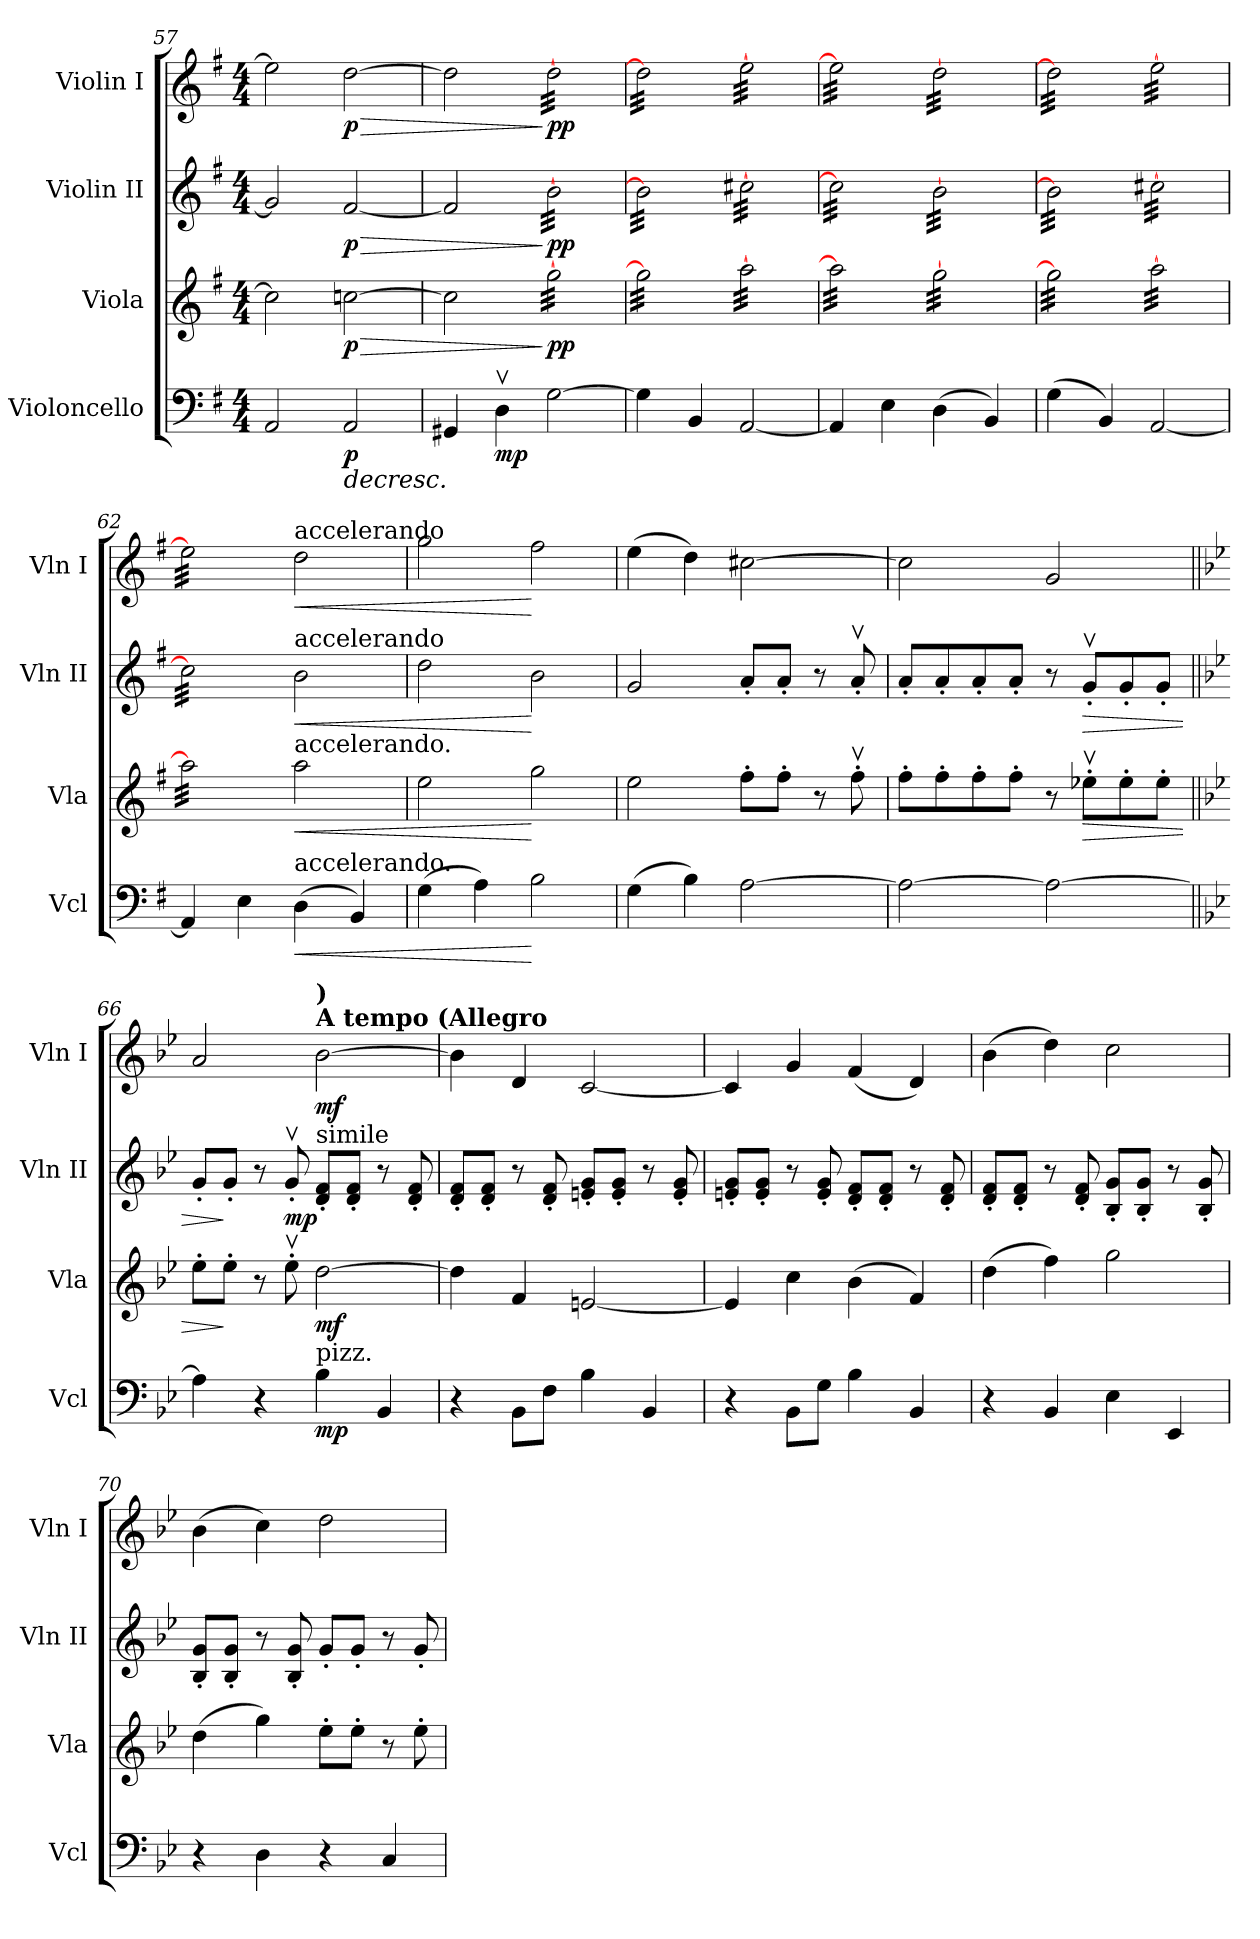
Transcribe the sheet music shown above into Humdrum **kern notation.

**kern	**dynam	**kern	**dynam	**kern	**dynam	**kern	**dynam
*part4	*part4	*part3	*part3	*part2	*part2	*part1	*part1
*staff4	*staff4	*staff3	*staff3	*staff2	*staff2	*staff1	*staff1
*I"Violoncello	*	*I"Viola	*	*I"Violin II	*	*I"Violin I	*
*I'Vcl	*	*I'Vla	*	*I'Vln II	*	*I'Vln I	*
*clefF4	*	*clefG2	*	*clefG2	*	*clefG2	*
*k[f#]	*	*k[f#]	*	*k[f#]	*	*k[f#]	*
*M4/4	*	*M4/4	*	*M4/4	*	*M4/4	*
=57	=57	=57	=57	=57	=57	=57	=57
2AA/	.	2cc#\]	.	2g/]	.	2ee-\]	.
!	!LO:HP:b	!	!LO:HP:b	!	!LO:HP:b	!	!LO:HP:b
!	!LO:DY:n=1:b	!	!LO:DY:n=1:b	!	!LO:DY:n=1:b	!	!LO:DY:n=1:b
2AA/	> p	[2ccn\	> p	[2f#/	> p	[2dd\	> p
=58	=58	=58	=58	=58	=58	=58	=58
4GG#i/	.	2cc\]	.	2f#/]	.	2dd\]	.
!	!LO:DY:b	!	!	!	!	!	!
4Dv\	mp	.	.	.	.	.	.
*	*	*	*	*	*	*MM100	*
!	!	!	!	!	!	!LO:TX:a:B:t=Adagio	!
!	!	!	!LO:DY:n=1:b	!	!LO:DY:n=1:b	!	!LO:DY:n=1:b
*	*	*tremolo	*	*	*	*	*
*	*	*	*	*tremolo	*	*	*
*	*	*	*	*	*	*tremolo	*
[2G\	]	[32gg\LLL	] pp	[32b\LLL	] pp	[32dd\LLL	] pp
.	.	32gg\	.	32b\	.	32dd\	.
.	.	32gg\	.	32b\	.	32dd\	.
.	.	32gg\	.	32b\	.	32dd\	.
.	.	32gg\	.	32b\	.	32dd\	.
.	.	32gg\	.	32b\	.	32dd\	.
.	.	32gg\	.	32b\	.	32dd\	.
.	.	32gg\	.	32b\	.	32dd\	.
.	.	32gg\	.	32b\	.	32dd\	.
.	.	32gg\	.	32b\	.	32dd\	.
.	.	32gg\	.	32b\	.	32dd\	.
.	.	32gg\	.	32b\	.	32dd\	.
.	.	32gg\	.	32b\	.	32dd\	.
.	.	32gg\	.	32b\	.	32dd\	.
.	.	32gg\	.	32b\	.	32dd\	.
.	.	32gg\JJJ	.	32b\JJJ	.	32dd\JJJ	.
!!LO:LB:g=z
=59	=59	=59	=59	=59	=59	=59	=59
4G\]	.	32gg\]LLL	.	32b\]LLL	.	32dd\]LLL	.
.	.	32gg\	.	32b\	.	32dd\	.
.	.	32gg\	.	32b\	.	32dd\	.
.	.	32gg\	.	32b\	.	32dd\	.
.	.	32gg\	.	32b\	.	32dd\	.
.	.	32gg\	.	32b\	.	32dd\	.
.	.	32gg\	.	32b\	.	32dd\	.
.	.	32gg\	.	32b\	.	32dd\	.
4BB/	.	32gg\	.	32b\	.	32dd\	.
.	.	32gg\	.	32b\	.	32dd\	.
.	.	32gg\	.	32b\	.	32dd\	.
.	.	32gg\	.	32b\	.	32dd\	.
.	.	32gg\	.	32b\	.	32dd\	.
.	.	32gg\	.	32b\	.	32dd\	.
.	.	32gg\	.	32b\	.	32dd\	.
.	.	32gg\JJJ	.	32b\JJJ	.	32dd\JJJ	.
[2AA/	.	[32aa\LLL	.	[32cc#X\LLL	.	[32ee\LLL	.
.	.	32aa\	.	32cc#X\	.	32ee\	.
.	.	32aa\	.	32cc#X\	.	32ee\	.
.	.	32aa\	.	32cc#X\	.	32ee\	.
.	.	32aa\	.	32cc#X\	.	32ee\	.
.	.	32aa\	.	32cc#X\	.	32ee\	.
.	.	32aa\	.	32cc#X\	.	32ee\	.
.	.	32aa\	.	32cc#X\	.	32ee\	.
.	.	32aa\	.	32cc#X\	.	32ee\	.
.	.	32aa\	.	32cc#X\	.	32ee\	.
.	.	32aa\	.	32cc#X\	.	32ee\	.
.	.	32aa\	.	32cc#X\	.	32ee\	.
.	.	32aa\	.	32cc#X\	.	32ee\	.
.	.	32aa\	.	32cc#X\	.	32ee\	.
.	.	32aa\	.	32cc#X\	.	32ee\	.
.	.	32aa\JJJ	.	32cc#X\JJJ	.	32ee\JJJ	.
=60	=60	=60	=60	=60	=60	=60	=60
4AA/]	.	32aa\]LLL	.	32cc#\]LLL	.	32ee\]LLL	.
.	.	32aa\	.	32cc#\	.	32ee\	.
.	.	32aa\	.	32cc#\	.	32ee\	.
.	.	32aa\	.	32cc#\	.	32ee\	.
.	.	32aa\	.	32cc#\	.	32ee\	.
.	.	32aa\	.	32cc#\	.	32ee\	.
.	.	32aa\	.	32cc#\	.	32ee\	.
.	.	32aa\	.	32cc#\	.	32ee\	.
4E\	.	32aa\	.	32cc#\	.	32ee\	.
.	.	32aa\	.	32cc#\	.	32ee\	.
.	.	32aa\	.	32cc#\	.	32ee\	.
.	.	32aa\	.	32cc#\	.	32ee\	.
.	.	32aa\	.	32cc#\	.	32ee\	.
.	.	32aa\	.	32cc#\	.	32ee\	.
.	.	32aa\	.	32cc#\	.	32ee\	.
.	.	32aa\JJJ	.	32cc#\JJJ	.	32ee\JJJ	.
(4D\	.	[32gg\LLL	.	[32b\LLL	.	[32dd\LLL	.
.	.	32gg\	.	32b\	.	32dd\	.
.	.	32gg\	.	32b\	.	32dd\	.
.	.	32gg\	.	32b\	.	32dd\	.
.	.	32gg\	.	32b\	.	32dd\	.
.	.	32gg\	.	32b\	.	32dd\	.
.	.	32gg\	.	32b\	.	32dd\	.
.	.	32gg\	.	32b\	.	32dd\	.
4BB/)	.	32gg\	.	32b\	.	32dd\	.
.	.	32gg\	.	32b\	.	32dd\	.
.	.	32gg\	.	32b\	.	32dd\	.
.	.	32gg\	.	32b\	.	32dd\	.
.	.	32gg\	.	32b\	.	32dd\	.
.	.	32gg\	.	32b\	.	32dd\	.
.	.	32gg\	.	32b\	.	32dd\	.
.	.	32gg\JJJ	.	32b\JJJ	.	32dd\JJJ	.
=61	=61	=61	=61	=61	=61	=61	=61
(4G\	.	32gg\]LLL	.	32b\]LLL	.	32dd\]LLL	.
.	.	32gg\	.	32b\	.	32dd\	.
.	.	32gg\	.	32b\	.	32dd\	.
.	.	32gg\	.	32b\	.	32dd\	.
.	.	32gg\	.	32b\	.	32dd\	.
.	.	32gg\	.	32b\	.	32dd\	.
.	.	32gg\	.	32b\	.	32dd\	.
.	.	32gg\	.	32b\	.	32dd\	.
4BB/)	.	32gg\	.	32b\	.	32dd\	.
.	.	32gg\	.	32b\	.	32dd\	.
.	.	32gg\	.	32b\	.	32dd\	.
.	.	32gg\	.	32b\	.	32dd\	.
.	.	32gg\	.	32b\	.	32dd\	.
.	.	32gg\	.	32b\	.	32dd\	.
.	.	32gg\	.	32b\	.	32dd\	.
.	.	32gg\JJJ	.	32b\JJJ	.	32dd\JJJ	.
[2AA/	.	[32aa\LLL	.	[32cc#X\LLL	.	[32ee\LLL	.
.	.	32aa\	.	32cc#X\	.	32ee\	.
.	.	32aa\	.	32cc#X\	.	32ee\	.
.	.	32aa\	.	32cc#X\	.	32ee\	.
.	.	32aa\	.	32cc#X\	.	32ee\	.
.	.	32aa\	.	32cc#X\	.	32ee\	.
.	.	32aa\	.	32cc#X\	.	32ee\	.
.	.	32aa\	.	32cc#X\	.	32ee\	.
.	.	32aa\	.	32cc#X\	.	32ee\	.
.	.	32aa\	.	32cc#X\	.	32ee\	.
.	.	32aa\	.	32cc#X\	.	32ee\	.
.	.	32aa\	.	32cc#X\	.	32ee\	.
.	.	32aa\	.	32cc#X\	.	32ee\	.
.	.	32aa\	.	32cc#X\	.	32ee\	.
.	.	32aa\	.	32cc#X\	.	32ee\	.
.	.	32aa\JJJ	.	32cc#X\JJJ	.	32ee\JJJ	.
=62	=62	=62	=62	=62	=62	=62	=62
4AA/]	.	32aa\]LLL	.	32cc#\]LLL	.	32ee\]LLL	.
.	.	32aa\	.	32cc#\	.	32ee\	.
.	.	32aa\	.	32cc#\	.	32ee\	.
.	.	32aa\	.	32cc#\	.	32ee\	.
.	.	32aa\	.	32cc#\	.	32ee\	.
.	.	32aa\	.	32cc#\	.	32ee\	.
.	.	32aa\	.	32cc#\	.	32ee\	.
.	.	32aa\	.	32cc#\	.	32ee\	.
4E\	.	32aa\	.	32cc#\	.	32ee\	.
.	.	32aa\	.	32cc#\	.	32ee\	.
.	.	32aa\	.	32cc#\	.	32ee\	.
.	.	32aa\	.	32cc#\	.	32ee\	.
.	.	32aa\	.	32cc#\	.	32ee\	.
.	.	32aa\	.	32cc#\	.	32ee\	.
.	.	32aa\	.	32cc#\	.	32ee\	.
.	.	32aa\JJJ	.	32cc#\JJJ	.	32ee\JJJ	.
*	*	*	*	*	*	*Xtremolo	*
*	*	*	*	*Xtremolo	*	*	*
*	*	*Xtremolo	*	*	*	*	*
!	!	!	!	!	!	!LO:TX:a:t=accelerando	!
!	!	!	!	!LO:TX:a:t=accelerando	!	!	!
!	!	!LO:TX:a:t=accelerando.	!	!	!	!	!
!LO:TX:a:t=accelerando.	!	!	!	!	!	!	!
!	!LO:HP:b	!	!LO:HP:b	!	!LO:HP:b	!	!LO:HP:b
(4D\	<	2aa\	<	2b\	<	2dd\	<
4BB/)	.	.	.	.	.	.	.
=63	=63	=63	=63	=63	=63	=63	=63
(4G\	.	2ee\	.	2dd\	.	2gg\	.
4A\)	.	.	.	.	.	.	.
2B\	[	2gg\	[	2b\	[	2ff#\	[
=64	=64	=64	=64	=64	=64	=64	=64
(4G\	.	2ee\	.	2g/	.	(4ee\	.
4B\)	.	.	.	.	.	4dd\)	.
[2A\	.	8ff#'\L	.	8a'/L	.	[2cc#X\	.
.	.	8ff#'\J	.	8a'/J	.	.	.
.	.	8r	.	8r	.	.	.
.	.	8ff#v'\	.	8av'/	.	.	.
=65	=65	=65	=65	=65	=65	=65	=65
2A\_	.	8ff#'\L	.	8a'/L	.	2cc#\]	.
.	.	8ff#'\	.	8a'/	.	.	.
.	.	8ff#'\	.	8a'/	.	.	.
.	.	8ff#'\J	.	8a'/J	.	.	.
2A\_	.	8r	.	8r	.	2g/	.
!	!	!	!LO:HP:b	!	!LO:HP:b	!	!
.	.	8ee-Xv'\L	>	8gv'/L	>	.	.
.	.	8ee-'\	.	8g'/	.	.	.
.	.	8ee-'\J	.	8g'/J	.	.	.
!!LO:PB:g=z
=66||	=66||	=66||	=66||	=66||	=66||	=66||	=66||
*k[b-e-]	*	*k[b-e-]	*	*k[b-e-]	*	*k[b-e-]	*
4A\]	.	8ee-'\L	.	8g'/L	.	2a/	.
.	.	8ee-'\J	]	8g'/J	]	.	.
4r	.	8r	.	8r	.	.	.
!	!	!	!	!	!LO:DY:b	!	!
.	.	8ee-v'\	.	8gv'/	mp	.	.
*	*	*	*	*	*	*MM144	*
!	!	!	!	!	!	!LO:TX:a:B:t=A tempo (Allegro	!
!	!	!	!	!	!	!LO:TX:a:B:t=)	!
!	!	!	!	!LO:TX:a:t=simile	!	!	!
!LO:TX:a:t=pizz.	!	!	!	!	!	!	!
!	!LO:DY:b	!	!LO:DY:b	!	!	!	!LO:DY:b
4B-\	mp	[2dd\	mf	8d/' 8f/'L	.	[2b-\	mf
.	.	.	.	8d/' 8f/'J	.	.	.
4BB-/	.	.	.	8r	.	.	.
.	.	.	.	8d/' 8f/'	.	.	.
=67	=67	=67	=67	=67	=67	=67	=67
4r	.	4dd\]	.	8d/' 8f/'L	.	4b-\]	.
.	.	.	.	8d/' 8f/'J	.	.	.
8BB-\L	.	4f/	.	8r	.	4d/	.
8F\J	.	.	.	8d/' 8f/'	.	.	.
4B-\	.	[2en/	.	8en/' 8g/'L	.	[2c/	.
.	.	.	.	8e/' 8g/'J	.	.	.
4BB-/	.	.	.	8r	.	.	.
.	.	.	.	8e/' 8g/'	.	.	.
=68	=68	=68	=68	=68	=68	=68	=68
4r	.	4e/]	.	8en/' 8g/'L	.	4c/]	.
.	.	.	.	8e/' 8g/'J	.	.	.
8BB-\L	.	4cc\	.	8r	.	4g/	.
8G\J	.	.	.	8e/' 8g/'	.	.	.
4B-\	.	(4b-\	.	8d/' 8f/'L	.	(4f/	.
.	.	.	.	8d/' 8f/'J	.	.	.
4BB-/	.	4f/)	.	8r	.	4d/)	.
.	.	.	.	8d/' 8f/'	.	.	.
=69	=69	=69	=69	=69	=69	=69	=69
4r	.	(4dd\	.	8d/' 8f/'L	.	(4b-\	.
.	.	.	.	8d/' 8f/'J	.	.	.
4BB-/	.	4ff\)	.	8r	.	4dd\)	.
.	.	.	.	8d/' 8f/'	.	.	.
4E-\	.	2gg\	.	8B-/' 8g/'L	.	2cc\	.
.	.	.	.	8B-/' 8g/'J	.	.	.
4EE-/	.	.	.	8r	.	.	.
.	.	.	.	8B-/' 8g/'	.	.	.
!!LO:LB:g=z
=70	=70	=70	=70	=70	=70	=70	=70
4r	.	(4dd\	.	8B-/' 8g/'L	.	(4b-\	.
.	.	.	.	8B-/' 8g/'J	.	.	.
4D\	.	4gg\)	.	8r	.	4cc\)	.
.	.	.	.	8B-/' 8g/'	.	.	.
4r	.	8ee-'\L	.	8g'/L	.	2dd\	.
.	.	8ee-'\J	.	8g'/J	.	.	.
4C/	.	8r	.	8r	.	.	.
.	.	8ee-'\	.	8g'/	.	.	.
=	=	=	=	=	=	=	=
*-	*-	*-	*-	*-	*-	*-	*-
